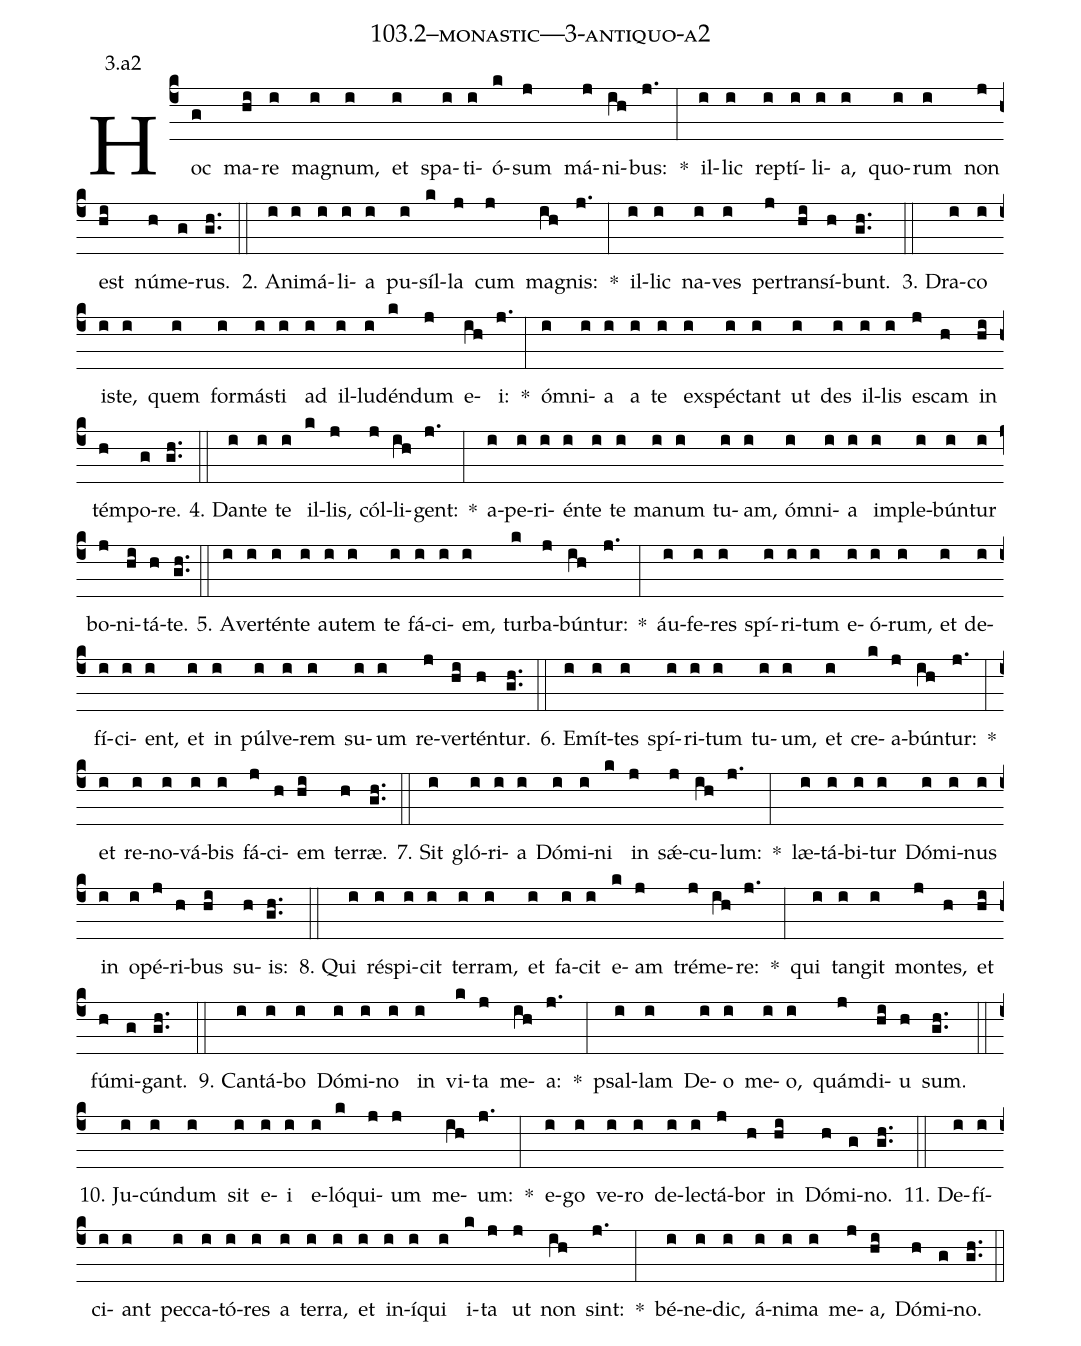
name: 103.2--monastic---3-antiquo-a2;
annotation: 3.a2;
%%
(c4)Hoc(g) ma(hi)re(i) ma(i)gnum,(i) et(i) spa(i)ti(i)ó(k)sum(j) má(j)ni(ih)bus:(j.) *(:) il(i)lic(i) rep(i)tí(i)li(i)a,(i) quo(i)rum(i) non(j) est(hi) nú(h)me(g)rus.(gh..) (::)
2. A(i)ni(i)má(i)li(i)a(i) pu(i)síl(k)la(j) cum(j) ma(ih)gnis:(j.) *(:) il(i)lic(i) na(i)ves(i) per(j)trans(hi)í(h)bunt.(gh..) (::)
3. Dra(i)co(i) is(i)te,(i) quem(i) for(i)más(i)ti(i) ad(i) il(i)lu(i)dén(k)dum(j) e(ih)i:(j.) *(:) óm(i)ni(i)a(i) a(i) te(i) ex(i)spéc(i)tant(i) ut(i) des(i) il(i)lis(i) es(j)cam(h) in(hi) tém(h)po(g)re.(gh..) (::)
4. Dan(i)te(i) te(i) il(k)lis,(j) cól(j)li(ih)gent:(j.) *(:) a(i)pe(i)ri(i)én(i)te(i) te(i) ma(i)num(i) tu(i)am,(i) óm(i)ni(i)a(i) im(i)ple(i)bún(i)tur(i) bo(j)ni(hi)tá(h)te.(gh..) (::)
5. A(i)ver(i)tén(i)te(i) au(i)tem(i) te(i) fá(i)ci(i)em,(i) tur(k)ba(j)bún(ih)tur:(j.) *(:) áu(i)fe(i)res(i) spí(i)ri(i)tum(i) e(i)ó(i)rum,(i) et(i) de(i)fí(i)ci(i)ent,(i) et(i) in(i) púl(i)ve(i)rem(i) su(i)um(i) re(j)ver(hi)tén(h)tur.(gh..) (::)
6. E(i)mít(i)tes(i) spí(i)ri(i)tum(i) tu(i)um,(i) et(i) cre(k)a(j)bún(ih)tur:(j.) *(:) et(i) re(i)no(i)vá(i)bis(i) fá(j)ci(h)em(hi) ter(h)ræ.(gh..) (::)
7. Sit(i) gló(i)ri(i)a(i) Dó(i)mi(i)ni(k) in(j) sǽ(j)cu(ih)lum:(j.) *(:) læ(i)tá(i)bi(i)tur(i) Dó(i)mi(i)nus(i) in(i) o(i)pé(j)ri(h)bus(hi) su(h)is:(gh..) (::)
8. Qui(i) ré(i)spi(i)cit(i) ter(i)ram,(i) et(i) fa(i)cit(i) e(k)am(j) tré(j)me(ih)re:(j.) *(:) qui(i) tan(i)git(i) mon(j)tes,(h) et(hi) fú(h)mi(g)gant.(gh..) (::)
9. Can(i)tá(i)bo(i) Dó(i)mi(i)no(i) in(i) vi(k)ta(j) me(ih)a:(j.) *(:) psal(i)lam(i) De(i)o(i) me(i)o,(i) quám(j)di(hi)u(h) sum.(gh..) (::)
10. Ju(i)cún(i)dum(i) sit(i) e(i)i(i) e(i)ló(k)qui(j)um(j) me(ih)um:(j.) *(:) e(i)go(i) ve(i)ro(i) de(i)lec(i)tá(j)bor(h) in(hi) Dó(h)mi(g)no.(gh..) (::)
11. De(i)fí(i)ci(i)ant(i) pec(i)ca(i)tó(i)res(i) a(i) ter(i)ra,(i) et(i) in(i)í(i)qui(i) i(k)ta(j) ut(j) non(ih) sint:(j.) *(:) bé(i)ne(i)dic,(i) á(i)ni(i)ma(i) me(j)a,(hi) Dó(h)mi(g)no.(gh..) (::)
